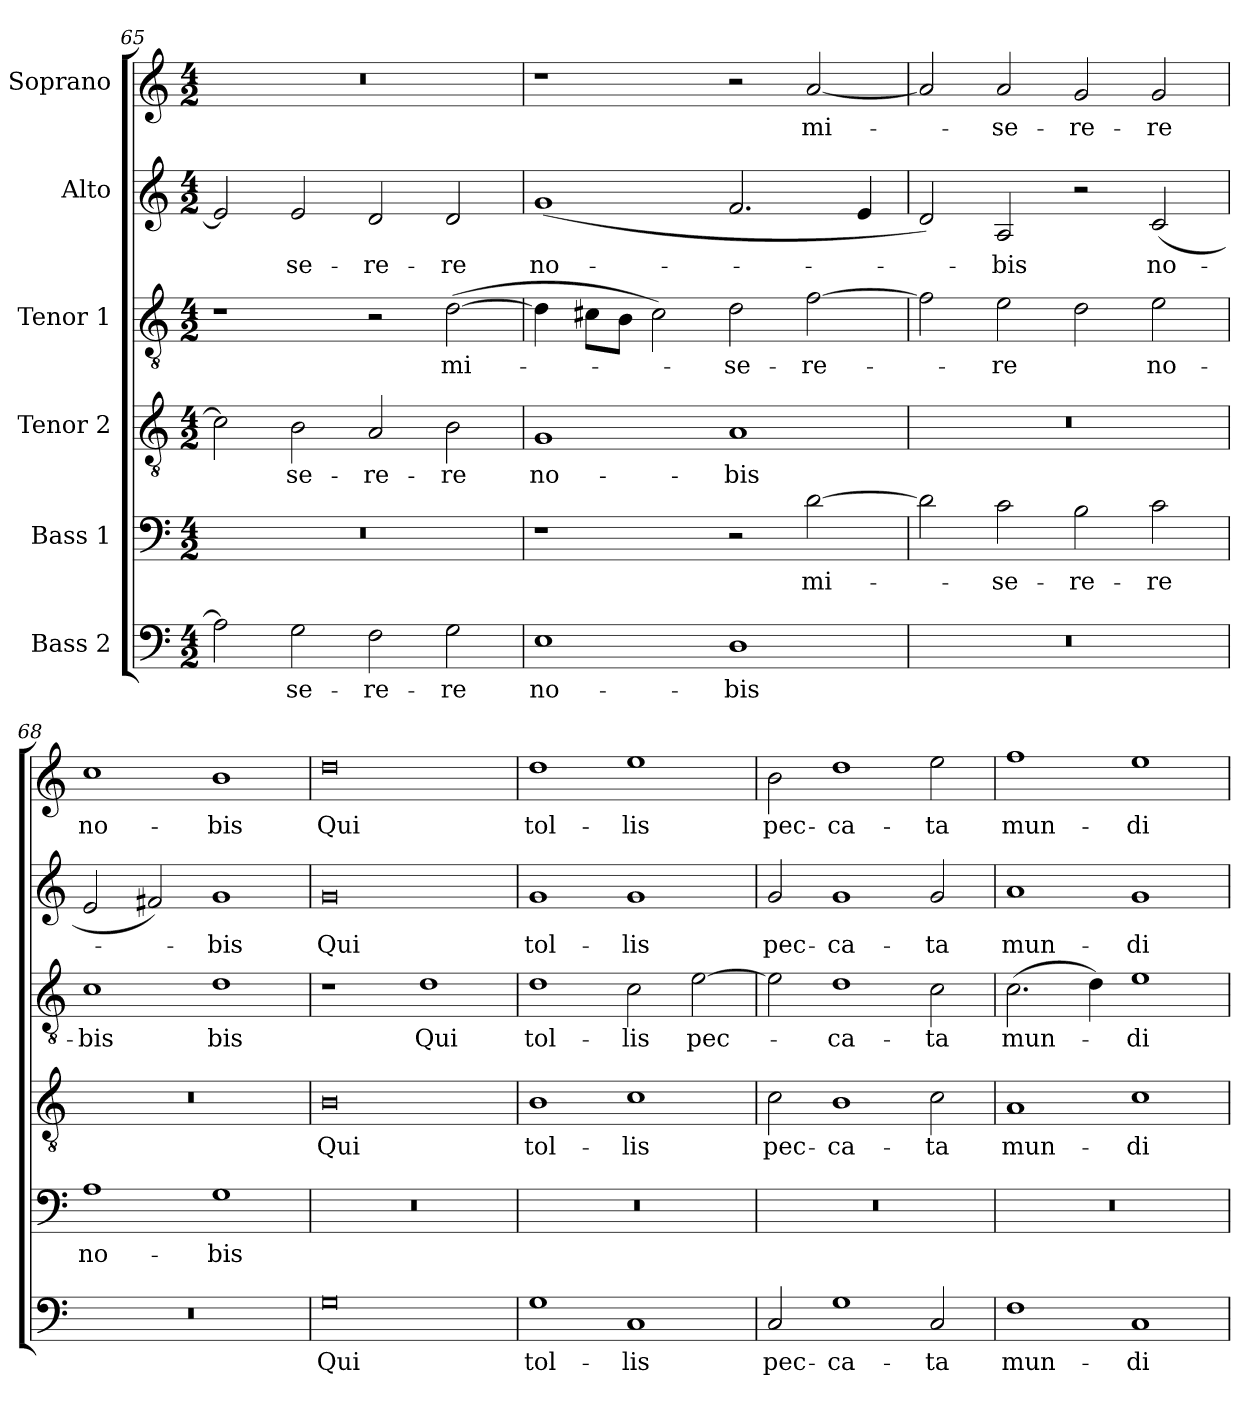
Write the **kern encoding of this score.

**kern	**text	**kern	**text	**kern	**text	**kern	**text	**kern	**text	**kern	**text
*part6	*part6	*part5	*part5	*part4	*part4	*part3	*part3	*part2	*part2	*part1	*part1
*staff6	*staff6	*staff5	*staff5	*staff4	*staff4	*staff3	*staff3	*staff2	*staff2	*staff1	*staff1
*I"Bass 2	*	*I"Bass 1	*	*I"Tenor 2	*	*I"Tenor 1	*	*I"Alto	*	*I"Soprano	*
*clefF4	*	*clefF4	*	*clefGv2	*	*clefGv2	*	*clefG2	*	*clefG2	*
*k[]	*	*k[]	*	*k[]	*	*k[]	*	*k[]	*	*k[]	*
*C:	*	*C:	*	*C:	*	*C:	*	*C:	*	*C:	*
*M4/2	*	*M4/2	*	*M4/2	*	*M4/2	*	*M4/2	*	*M4/2	*
=65	=65	=65	=65	=65	=65	=65	=65	=65	=65	=65	=65
2A\]	.	0r	.	2c\]	.	1r	.	2e/]	.	0r	.
2G\	-se-	.	.	2B\	-se-	.	.	2e/	-se-	.	.
2F\	-re-	.	.	2A/	-re-	2r	.	2d/	-re-	.	.
2G\	-re	.	.	2B\	-re	([2d\	mi-	2d/	-re	.	.
=66	=66	=66	=66	=66	=66	=66	=66	=66	=66	=66	=66
1E	no-	1r	.	1G	no-	4d\]	.	(1g	no-	1r	.
.	.	.	.	.	.	8c#X\L	.	.	.	.	.
.	.	.	.	.	.	8B\J	.	.	.	.	.
.	.	.	.	.	.	2c#\)	.	.	.	.	.
1D	-bis	2r	.	1A	-bis	2d\	-se-	2.f/	.	2r	.
.	.	[2d\	mi-	.	.	[2f\	-re-	.	.	[2a/	mi-
.	.	.	.	.	.	.	.	4e/	.	.	.
=67	=67	=67	=67	=67	=67	=67	=67	=67	=67	=67	=67
0r	.	2d\]	.	0r	.	2f\]	.	2d/)	.	2a/]	.
.	.	2c\	-se-	.	.	2e\	-re	2A/	-bis	2a/	-se-
.	.	2B\	-re-	.	.	2d\	.	2r	.	2g/	-re-
.	.	2c\	-re	.	.	2e\	no-	(2c/	no-	2g/	-re
=68	=68	=68	=68	=68	=68	=68	=68	=68	=68	=68	=68
0r	.	1A	no-	0r	.	1c	-bis	2e/	.	1cc	no-
.	.	.	.	.	.	.	.	2f#X/)	.	.	.
.	.	1G	-bis	.	.	1d	bis	1g	-bis	1b	-bis
=69	=69	=69	=69	=69	=69	=69	=69	=69	=69	=69	=69
0G	Qui	0r	.	0B	Qui	1r	.	0g	Qui	0dd	Qui
.	.	.	.	.	.	1d	Qui	.	.	.	.
=70	=70	=70	=70	=70	=70	=70	=70	=70	=70	=70	=70
1G	tol-	0r	.	1B	tol-	1d	tol-	1g	tol-	1dd	tol-
1C	-lis	.	.	1c	-lis	2c\	-lis	1g	-lis	1ee	-lis
.	.	.	.	.	.	[2e\	pec-	.	.	.	.
!!LO:LB:g=z
=71	=71	=71	=71	=71	=71	=71	=71	=71	=71	=71	=71
2C/	pec-	0r	.	2c\	pec-	2e\]	.	2g/	pec-	2b\	pec-
1G	-ca-	.	.	1B	-ca-	1d	-ca-	1g	-ca-	1dd	-ca-
2C/	-ta	.	.	2c\	-ta	2c\	-ta	2g/	-ta	2ee\	-ta
=72	=72	=72	=72	=72	=72	=72	=72	=72	=72	=72	=72
1F	mun-	0r	.	1A	mun-	(2.c\	mun-	1a	mun-	1ff	mun-
.	.	.	.	.	.	4d\)	.	.	.	.	.
1C	-di	.	.	1c	-di	1e	-di	1g	-di	1ee	-di
=	=	=	=	=	=	=	=	=	=	=	=
*-	*-	*-	*-	*-	*-	*-	*-	*-	*-	*-	*-
